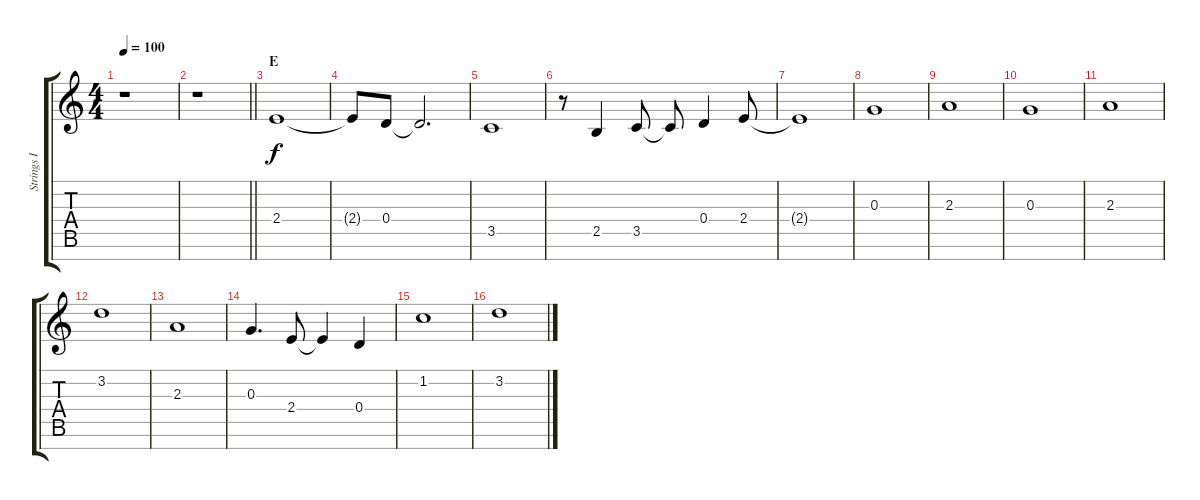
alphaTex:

\track ("Strings I" "Strings I") {instrument stringensemble1}
\staff {score tabs}
\tuning (E5 B4 G4 D4 A3 E3 B2) {hide}
\ts (4 4)
\tempo 100
\clef g2
\ks c
r.1{dy f} |
\barLineRight lightlight
r.1 |
\section ("" "E")
2.4.1 |
2.4{t}.8 0.4.8 0.4{t}.2{d} |
3.5.1 |
r.8 2.5.4 3.5.8 3.5{t}.8 0.4.4 2.4.8 |
2.4{t}.1 |
0.3.1 |
2.3.1 |
0.3.1 |
2.3.1 |
3.2.1 |
2.3.1 |
0.3.4{d} 2.4.8 2.4{t}.4 0.4.4 |
1.2.1 |
3.2.1
